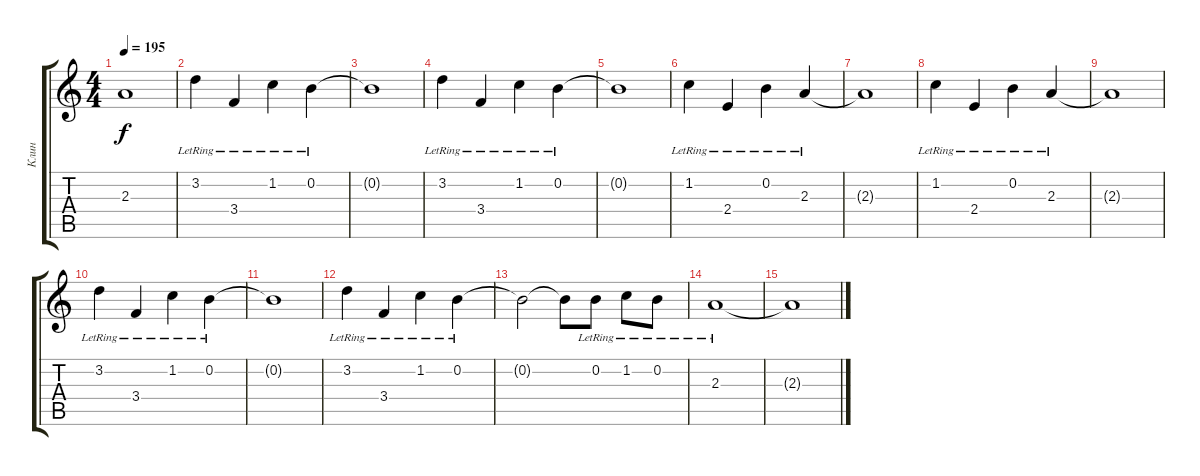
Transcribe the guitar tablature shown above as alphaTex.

\track ("Клин" "Клин") {instrument electricguitarclean}
\staff {score tabs}
\tuning (E4 B3 G3 D3 A2 E2) {hide}
\ts (4 4)
\tempo 195
\clef g2
\ks c
2.3{t}.1{dy f} |
3.2{lr}.4 3.4{lr}.4 1.2{lr}.4 0.2{lr}.4 |
0.2{t}.1 |
3.2{lr}.4 3.4{lr}.4 1.2{lr}.4 0.2{lr}.4 |
0.2{t}.1 |
1.2{lr}.4 2.4{lr}.4 0.2{lr}.4 2.3{lr}.4 |
2.3{t}.1 |
1.2{lr}.4 2.4{lr}.4 0.2{lr}.4 2.3{lr}.4 |
2.3{t}.1 |
3.2{lr}.4 3.4{lr}.4 1.2{lr}.4 0.2{lr}.4 |
0.2{t}.1 |
3.2{lr}.4 3.4{lr}.4 1.2{lr}.4 0.2{lr}.4 |
0.2{t}.2 0.2{t}.8 0.2{lr}.8 1.2{lr}.8 0.2{lr}.8 |
2.3{lr}.1 |
2.3{t}.1
